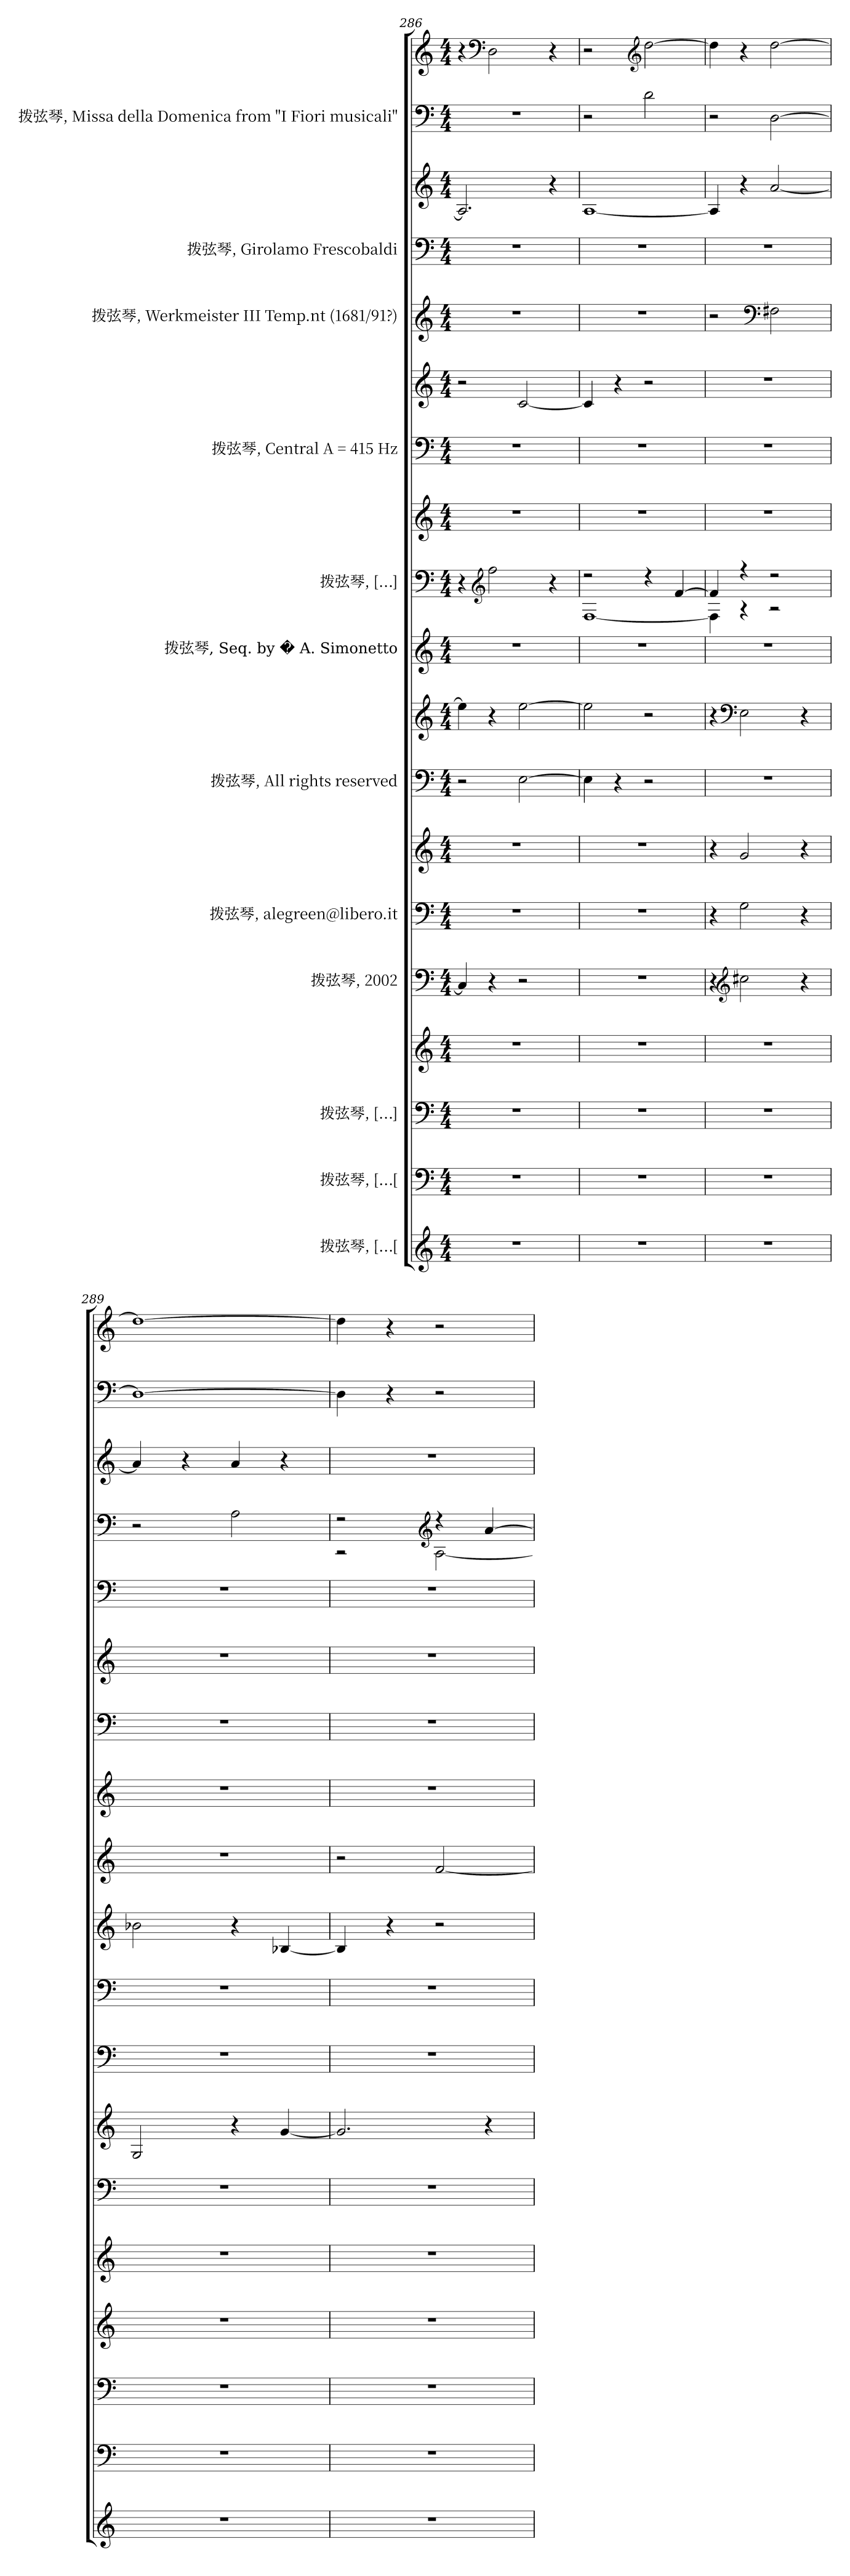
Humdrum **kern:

**kern	**kern	**kern	**kern	**kern	**kern	**kern	**kern	**kern	**kern	**kern	**kern	**kern	**kern	**kern	**kern	**kern	**kern	**kern
*part12	*part11	*part10	*part10	*part9	*part8	*part8	*part7	*part7	*part6	*part5	*part5	*part4	*part4	*part3	*part2	*part2	*part1	*part1
*staff19	*staff18	*staff17	*staff16	*staff15	*staff14	*staff13	*staff12	*staff11	*staff10	*staff9	*staff8	*staff7	*staff6	*staff5	*staff4	*staff3	*staff2	*staff1
*I"拨弦琴, [...[	*I"拨弦琴, [...[	*I"拨弦琴, [...]	*	*I"拨弦琴, 2002	*I"拨弦琴, alegreen@libero.it	*	*I"拨弦琴, All rights reserved	*	*I"拨弦琴, Seq. by � A. Simonetto	*I"拨弦琴, [...]	*	*I"拨弦琴, Central A = 415 Hz	*	*I"拨弦琴, Werkmeister III Temp.nt (1681/91?)	*I"拨弦琴, Girolamo Frescobaldi	*	*I"拨弦琴, Missa della Domenica from &quot;I Fiori musicali&quot;	*
!!LO:PB:g=z
*clefG2	*clefF4	*clefF4	*clefG2	*clefF4	*clefF4	*clefG2	*clefF4	*clefG2	*clefG2	*clefF4	*clefG2	*clefF4	*clefG2	*clefG2	*clefF4	*clefG2	*clefF4	*clefG2
*k[]	*k[]	*k[]	*k[]	*k[]	*k[]	*k[]	*k[]	*k[]	*k[]	*k[]	*k[]	*k[]	*k[]	*k[]	*k[]	*k[]	*k[]	*k[]
*M4/4	*M4/4	*M4/4	*M4/4	*M4/4	*M4/4	*M4/4	*M4/4	*M4/4	*M4/4	*M4/4	*M4/4	*M4/4	*M4/4	*M4/4	*M4/4	*M4/4	*M4/4	*M4/4
=286	=286	=286	=286	=286	=286	=286	=286	=286	=286	=286	=286	=286	=286	=286	=286	=286	=286	=286
1r	1r	1r	1r	4C#/]	1r	1r	2r	4ee\]	1r	4r	1r	1r	2r	1r	1r	2.A/]	1r	4r
*	*	*	*	*	*	*	*	*	*	*clefG2	*	*	*	*	*	*	*	*clefF4
.	.	.	.	4r	.	.	.	4r	.	2ff\	.	.	.	.	.	.	.	2D\
.	.	.	.	2r	.	.	[2E\	[2ee\	.	.	.	.	[2c/	.	.	.	.	.
.	.	.	.	.	.	.	.	.	.	4r	.	.	.	.	.	4r	.	4r
=287	=287	=287	=287	=287	=287	=287	=287	=287	=287	=287	=287	=287	=287	=287	=287	=287	=287	=287
*	*	*	*	*	*	*	*	*	*	*^	*	*	*	*	*	*	*	*
1r	1r	1r	1r	1r	1r	1r	4E\]	2ee\]	1r	2r	[1F	1r	1r	4c/]	1r	1r	[1A	2r	2r
.	.	.	.	.	.	.	4r	.	.	.	.	.	.	4r	.	.	.	.	.
*	*	*	*	*	*	*	*	*	*	*	*	*	*	*	*	*	*	*	*clefG2
.	.	.	.	.	.	.	2r	2r	.	4r	.	.	.	2r	.	.	.	2d\	[2dd\
.	.	.	.	.	.	.	.	.	.	[4f/	.	.	.	.	.	.	.	.	.
=288	=288	=288	=288	=288	=288	=288	=288	=288	=288	=288	=288	=288	=288	=288	=288	=288	=288	=288	=288
1r	1r	1r	1r	4r	4r	4r	1r	4r	1r	4f/]	4F\]	1r	1r	1r	2r	1r	4A/]	2r	4dd\]
*	*	*	*	*clefG2	*	*	*	*clefF4	*	*	*	*	*	*	*	*	*	*	*
.	.	.	.	2cc#X\	2G\	2g/	.	2E\	.	4r	4r	.	.	.	.	.	4r	.	4r
*	*	*	*	*	*	*	*	*	*	*	*	*	*	*	*clefF4	*	*	*	*
.	.	.	.	.	.	.	.	.	.	2r	2r	.	.	.	2F#X\	.	[2a/	[2D\	[2dd\
.	.	.	.	4r	4r	4r	.	4r	.	.	.	.	.	.	.	.	.	.	.
*	*	*	*	*	*	*	*	*	*	*v	*v	*	*	*	*	*	*	*	*
=289	=289	=289	=289	=289	=289	=289	=289	=289	=289	=289	=289	=289	=289	=289	=289	=289	=289	=289
1r	1r	1r	1r	1r	1r	2G/	1r	1r	2b-X\	1r	1r	1r	1r	1r	2r	4a/]	1D_	1dd_
.	.	.	.	.	.	.	.	.	.	.	.	.	.	.	.	4r	.	.
.	.	.	.	.	.	4r	.	.	4r	.	.	.	.	.	2A\	4a/	.	.
.	.	.	.	.	.	[4g/	.	.	[4B-X/	.	.	.	.	.	.	4r	.	.
=290	=290	=290	=290	=290	=290	=290	=290	=290	=290	=290	=290	=290	=290	=290	=290	=290	=290	=290
*	*	*	*	*	*	*	*	*	*	*	*	*	*	*	*^	*	*	*
1r	1r	1r	1r	1r	1r	2.g/]	1r	1r	4B-/]	2r	1r	1r	1r	1r	2r	2r	1r	4D\]	4dd\]
.	.	.	.	.	.	.	.	.	4r	.	.	.	.	.	.	.	.	4r	4r
*	*	*	*	*	*	*	*	*	*	*	*	*	*	*	*clefG2	*	*	*	*
.	.	.	.	.	.	.	.	.	2r	[2f/	.	.	.	.	4r	[2A\	.	2r	2r
.	.	.	.	.	.	4r	.	.	.	.	.	.	.	.	[4a/	.	.	.	.
*	*	*	*	*	*	*	*	*	*	*	*	*	*	*	*v	*v	*	*	*
=	=	=	=	=	=	=	=	=	=	=	=	=	=	=	=	=	=	=
*-	*-	*-	*-	*-	*-	*-	*-	*-	*-	*-	*-	*-	*-	*-	*-	*-	*-	*-
